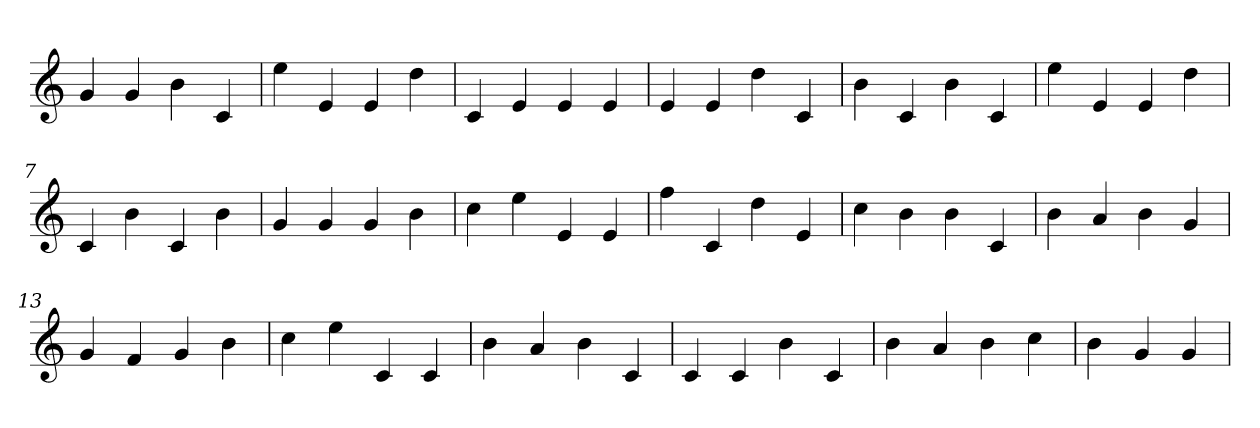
**kern
*part1
*staff1
*clefG2
=1
4g
4g
4b
4c
=2
4ee
4e
4e
4dd
=3
4c
4e
4e
4e
=4
4e
4e
4dd
4c
=5
4b
4c
4b
4c
=6
4ee
4e
4e
4dd
=7
4c
4b
4c
4b
=8
4g
4g
4g
4b
=9
4cc
4ee
4e
4e
=10
4ff
4c
4dd
4e
=11
4cc
4b
4b
4c
=12
4b
4a
4b
4g
=13
4g
4f
4g
4b
=14
4cc
4ee
4c
4c
=15
4b
4a
4b
4c
=16
4c
4c
4b
4c
=17
4b
4a
4b
4cc
=18
4b
4g
4g
=
*-
